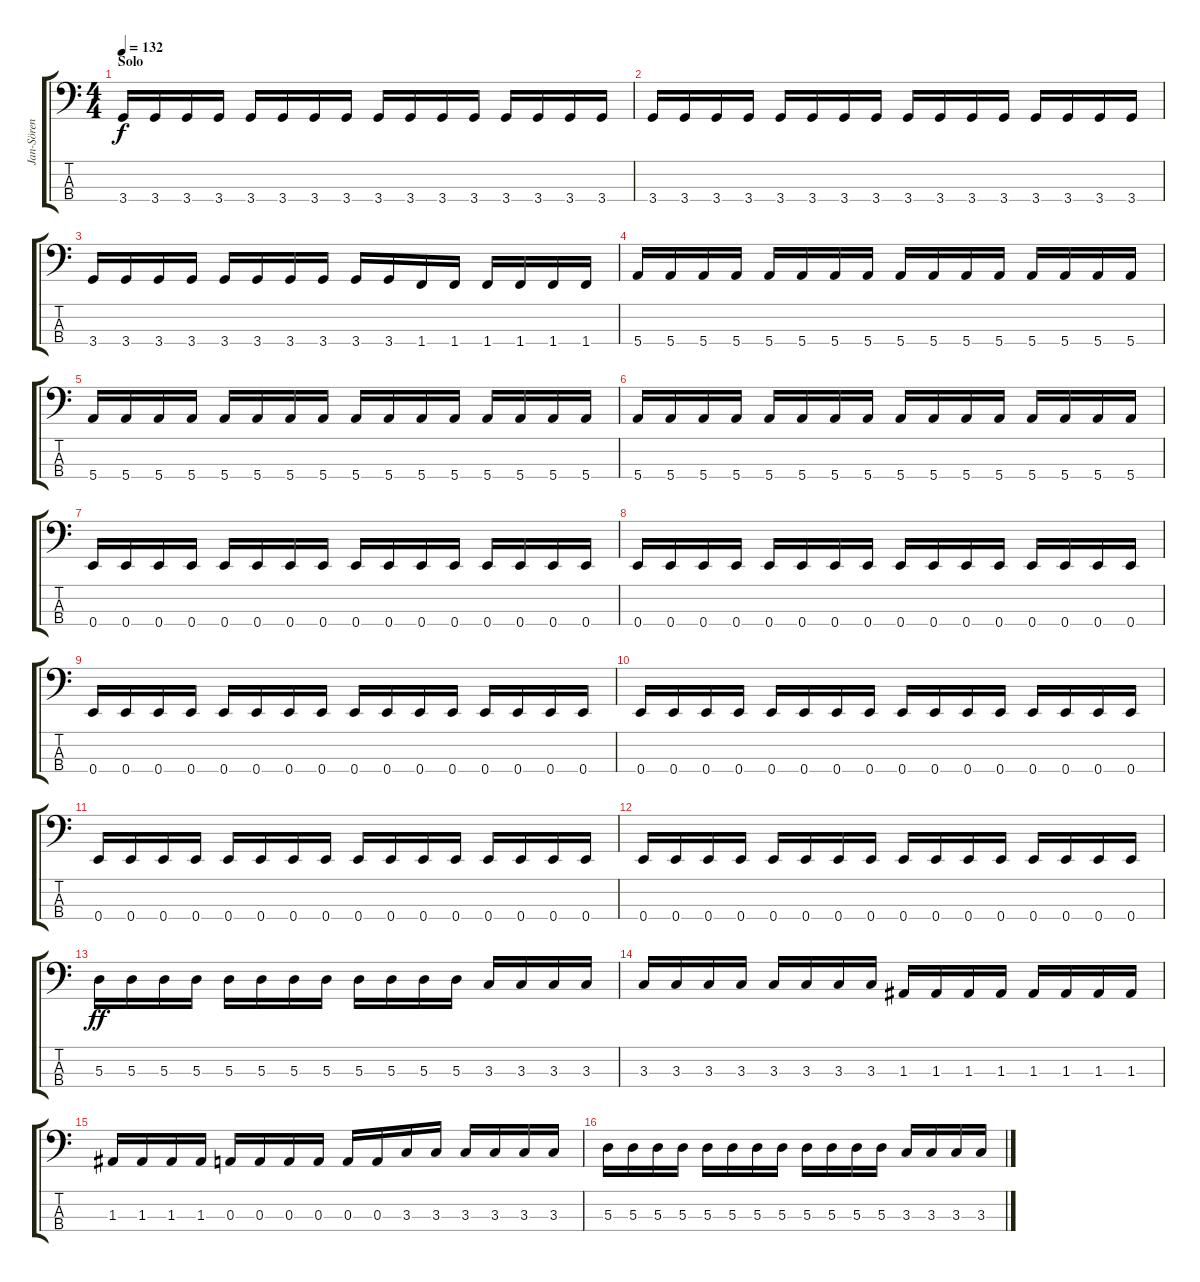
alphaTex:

\track ("Jan-Sören Eckert" "Jan-Sören ") {instrument electricbasspick}
\staff {score tabs}
\tuning (G2 D2 A1 E1) {hide}
\ts (4 4)
\section ("" "Solo")
\tempo 132
\clef f4
\ks c
3.4.16{dy f} 3.4.16 3.4.16 3.4.16 3.4.16 3.4.16 3.4.16 3.4.16 3.4.16 3.4.16 3.4.16 3.4.16 3.4.16 3.4.16 3.4.16 3.4.16 |
3.4.16 3.4.16 3.4.16 3.4.16 3.4.16 3.4.16 3.4.16 3.4.16 3.4.16 3.4.16 3.4.16 3.4.16 3.4.16 3.4.16 3.4.16 3.4.16 |
3.4.16 3.4.16 3.4.16 3.4.16 3.4.16 3.4.16 3.4.16 3.4.16 3.4.16 3.4.16 1.4.16 1.4.16 1.4.16 1.4.16 1.4.16 1.4.16 |
5.4.16 5.4.16 5.4.16 5.4.16 5.4.16 5.4.16 5.4.16 5.4.16 5.4.16 5.4.16 5.4.16 5.4.16 5.4.16 5.4.16 5.4.16 5.4.16 |
5.4.16 5.4.16 5.4.16 5.4.16 5.4.16 5.4.16 5.4.16 5.4.16 5.4.16 5.4.16 5.4.16 5.4.16 5.4.16 5.4.16 5.4.16 5.4.16 |
5.4.16 5.4.16 5.4.16 5.4.16 5.4.16 5.4.16 5.4.16 5.4.16 5.4.16 5.4.16 5.4.16 5.4.16 5.4.16 5.4.16 5.4.16 5.4.16 |
0.4.16 0.4.16 0.4.16 0.4.16 0.4.16 0.4.16 0.4.16 0.4.16 0.4.16 0.4.16 0.4.16 0.4.16 0.4.16 0.4.16 0.4.16 0.4.16 |
0.4.16 0.4.16 0.4.16 0.4.16 0.4.16 0.4.16 0.4.16 0.4.16 0.4.16 0.4.16 0.4.16 0.4.16 0.4.16 0.4.16 0.4.16 0.4.16 |
0.4.16 0.4.16 0.4.16 0.4.16 0.4.16 0.4.16 0.4.16 0.4.16 0.4.16 0.4.16 0.4.16 0.4.16 0.4.16 0.4.16 0.4.16 0.4.16 |
0.4.16 0.4.16 0.4.16 0.4.16 0.4.16 0.4.16 0.4.16 0.4.16 0.4.16 0.4.16 0.4.16 0.4.16 0.4.16 0.4.16 0.4.16 0.4.16 |
0.4.16 0.4.16 0.4.16 0.4.16 0.4.16 0.4.16 0.4.16 0.4.16 0.4.16 0.4.16 0.4.16 0.4.16 0.4.16 0.4.16 0.4.16 0.4.16 |
0.4.16 0.4.16 0.4.16 0.4.16 0.4.16 0.4.16 0.4.16 0.4.16 0.4.16 0.4.16 0.4.16 0.4.16 0.4.16 0.4.16 0.4.16 0.4.16 |
5.3.16{dy ff} 5.3.16 5.3.16 5.3.16 5.3.16 5.3.16 5.3.16 5.3.16 5.3.16 5.3.16 5.3.16 5.3.16 3.3.16 3.3.16 3.3.16 3.3.16 |
3.3.16 3.3.16 3.3.16 3.3.16 3.3.16 3.3.16 3.3.16 3.3.16 1.3.16 1.3.16 1.3.16 1.3.16 1.3.16 1.3.16 1.3.16 1.3.16 |
1.3.16 1.3.16 1.3.16 1.3.16 0.3.16 0.3.16 0.3.16 0.3.16 0.3.16 0.3.16 3.3.16 3.3.16 3.3.16 3.3.16 3.3.16 3.3.16 |
5.3.16 5.3.16 5.3.16 5.3.16 5.3.16 5.3.16 5.3.16 5.3.16 5.3.16 5.3.16 5.3.16 5.3.16 3.3.16 3.3.16 3.3.16 3.3.16
